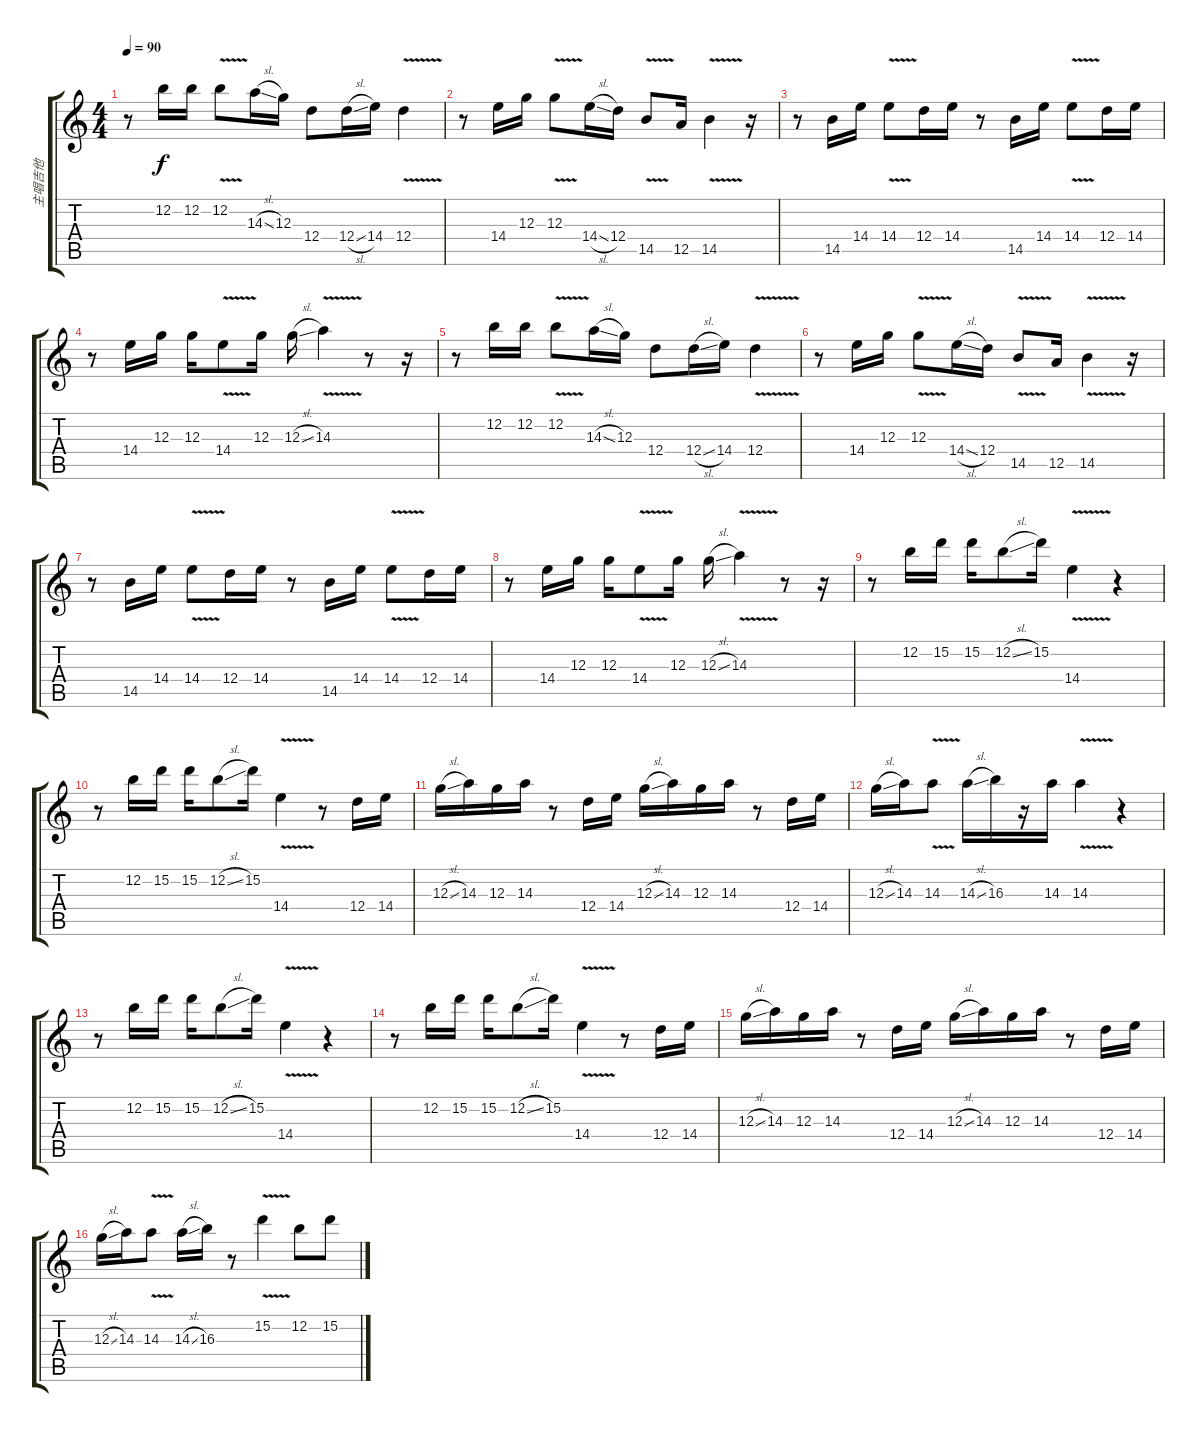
\track ("主唱吉他" "主唱吉他") {instrument acousticguitarsteel}
\staff {score tabs}
\tuning (E4 B3 G3 D3 A2 E2) {hide}
\ts (4 4)
\tempo 90
\clef g2
\ks c
r.8{dy f} 12.2.16 12.2.16 12.2{v}.8 14.3{sl}.16 12.3.16 12.4.8 12.4{sl}.16 14.4.16 12.4{v}.4 |
r.8 14.4.16 12.3.16 12.3{v}.8 14.4{sl}.16 12.4.16 14.5{v}.8 12.5.16 14.5{v}.4 r.16 |
r.8 14.5.16 14.4.16 14.4{v}.8 12.4.16 14.4.16 r.8 14.5.16 14.4.16 14.4{v}.8 12.4.16 14.4.16 |
r.8 14.4.16 12.3.16 12.3.16 14.4{v}.8 12.3.16 12.3{sl}.16 14.3{v}.4 r.8 r.16 |
r.8 12.2.16{txt ""} 12.2.16 12.2{v}.8 14.3{sl}.16 12.3.16 12.4.8 12.4{sl}.16 14.4.16 12.4{v}.4 |
r.8 14.4.16 12.3.16 12.3{v}.8 14.4{sl}.16 12.4.16 14.5{v}.8 12.5.16 14.5{v}.4 r.16 |
r.8 14.5.16 14.4.16 14.4{v}.8 12.4.16 14.4.16 r.8 14.5.16 14.4.16 14.4{v}.8 12.4.16 14.4.16 |
r.8 14.4.16 12.3.16 12.3.16 14.4{v}.8 12.3.16 12.3{sl}.16 14.3{v}.4 r.8 r.16 |
r.8 12.2.16 15.2.16 15.2.16 12.2{sl}.8 15.2.16 14.4{v}.4 r.4 |
r.8 12.2.16 15.2.16 15.2.16 12.2{sl}.8 15.2.16 14.4{v}.4 r.8 12.4.16 14.4.16 |
12.3{sl}.16 14.3.16 12.3.16 14.3.16 r.8 12.4.16 14.4.16 12.3{sl}.16 14.3.16 12.3.16 14.3.16 r.8 12.4.16 14.4.16 |
12.3{sl}.16 14.3.16 14.3{v}.8 14.3{sl}.16 16.3.16 r.16 14.3.16 14.3{v}.4 r.4 |
r.8 12.2.16 15.2.16 15.2.16 12.2{sl}.8 15.2.16 14.4{v}.4 r.4 |
r.8 12.2.16 15.2.16 15.2.16 12.2{sl}.8 15.2.16 14.4{v}.4 r.8 12.4.16 14.4.16 |
12.3{sl}.16 14.3.16 12.3.16 14.3.16 r.8 12.4.16 14.4.16 12.3{sl}.16 14.3.16 12.3.16 14.3.16 r.8 12.4.16 14.4.16 |
12.3{sl}.16 14.3.16 14.3{v}.8 14.3{sl}.16 16.3.16 r.8 15.2{v}.4 12.2.8 15.2.8
